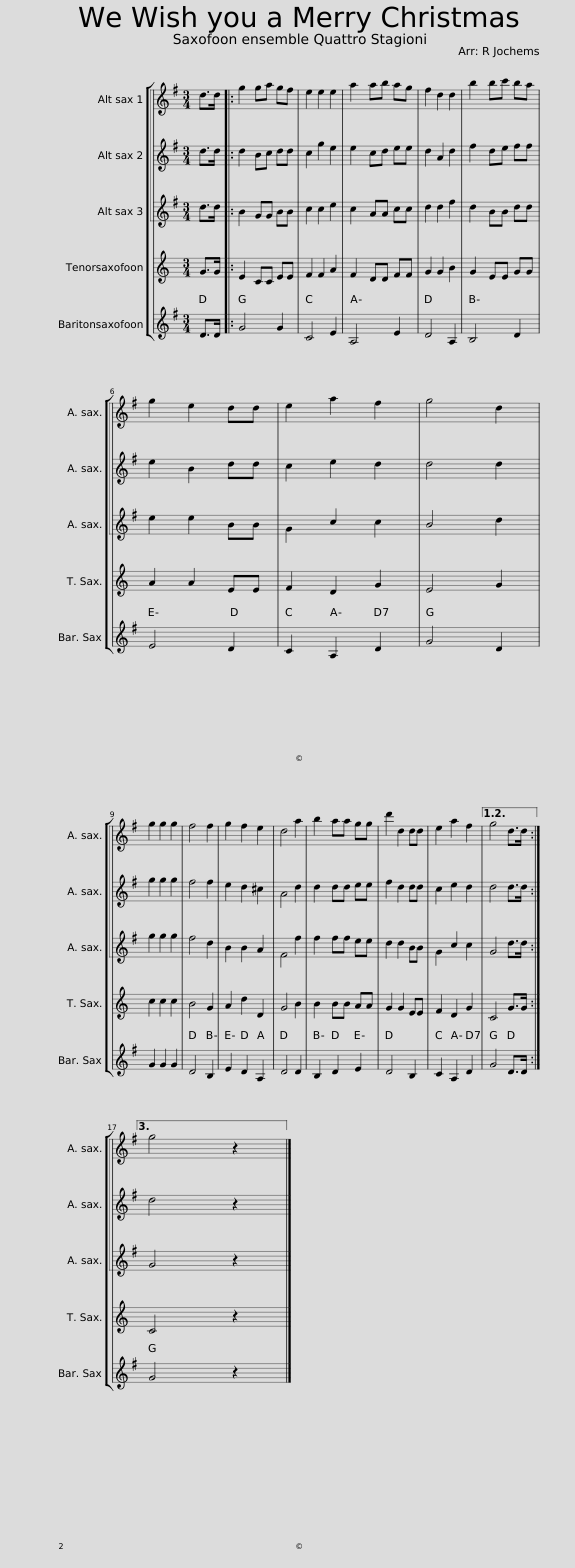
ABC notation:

X:1
%%score [ [ 1 2 3 ] 4 5 ]
L:1/8
M:3/4
I:linebreak $
K:none
V:1 treble transpose=-9
V:2 treble transpose=-9
V:3 treble transpose=-9
V:4 treble transpose=-14
V:5 treble transpose=-21
V:1
[K:G] d>d |: g2 ga gf | e2 e2 e2 | a2 ab ag | f2 d2 d2 | %5
 b2 bc' ba |$ g2 e2 dd | e2 a2 f2 | g4 d2 |$ g2 g2 g2 | %10
 f4 f2 | g2 f2 e2 | d4 a2 | b2 aa gg | d'2 d2 dd | %15
 e2 a2 f2 |1 g4 d>d :|3$ g4 z2 |] %18
V:2
[K:G] d>d |: d2 Bc dd | c2 g2 e2 | e2 cd ee | d2 A2 d2 | %5
 f2 de ff |$ e2 B2 dd | c2 e2 d2 | d4 d2 |$ g2 g2 g2 | %10
 f4 f2 | e2 d2 ^c2 | A4 d2 | d2 dd ee | f2 d2 dd | %15
 c2 e2 d2 |1 d4 d>d :|3$ d4 z2 |] %18
V:3
[K:G] d>d |: B2 GG BB | c2 c2 e2 | c2 AA cc | d2 d2 f2 | %5
 d2 BB dd |$ e2 e2 BB | G2 c2 c2 | B4 d2 |$ g2 g2 g2 | %10
 f4 d2 | B2 B2 A2 | F4 f2 | f2 ff ee | d2 d2 BB | %15
 G2 c2 c2 |1 G4 d>d :|3$ G4 z2 |] %18
V:4
[K:C] G>G |: E2 CC EE | F2 F2 A2 | F2 DD FF | G2 G2 B2 | %5
 G2 EE GG |$ A2 A2 EE | F2 D2 G2 | E4 G2 |$ c2 c2 c2 | %10
 B4 G2 | A2 d2 D2 | G4 B2 | B2 BB AA | G2 G2 EE | %15
 F2 D2 G2 |1 C4 G>G :|3$ C4 z2 |] %18
V:5
[K:G] D>D |: G4 G2 | C4 E2 | A,4 E2 | D4 A,2 | %5
 B,4 D2 |$ E4 D2 | C2 A,2 D2 | G4 D2 |$ G2 G2 G2 | %10
 D4 B,2 | E2 D2 A,2 | D4 D2 | B,2 D2 E2 | D4 B,2 | %15
 C2 A,2 D2 |1 G4 D>D :|3$ G4 z2 |] %18
